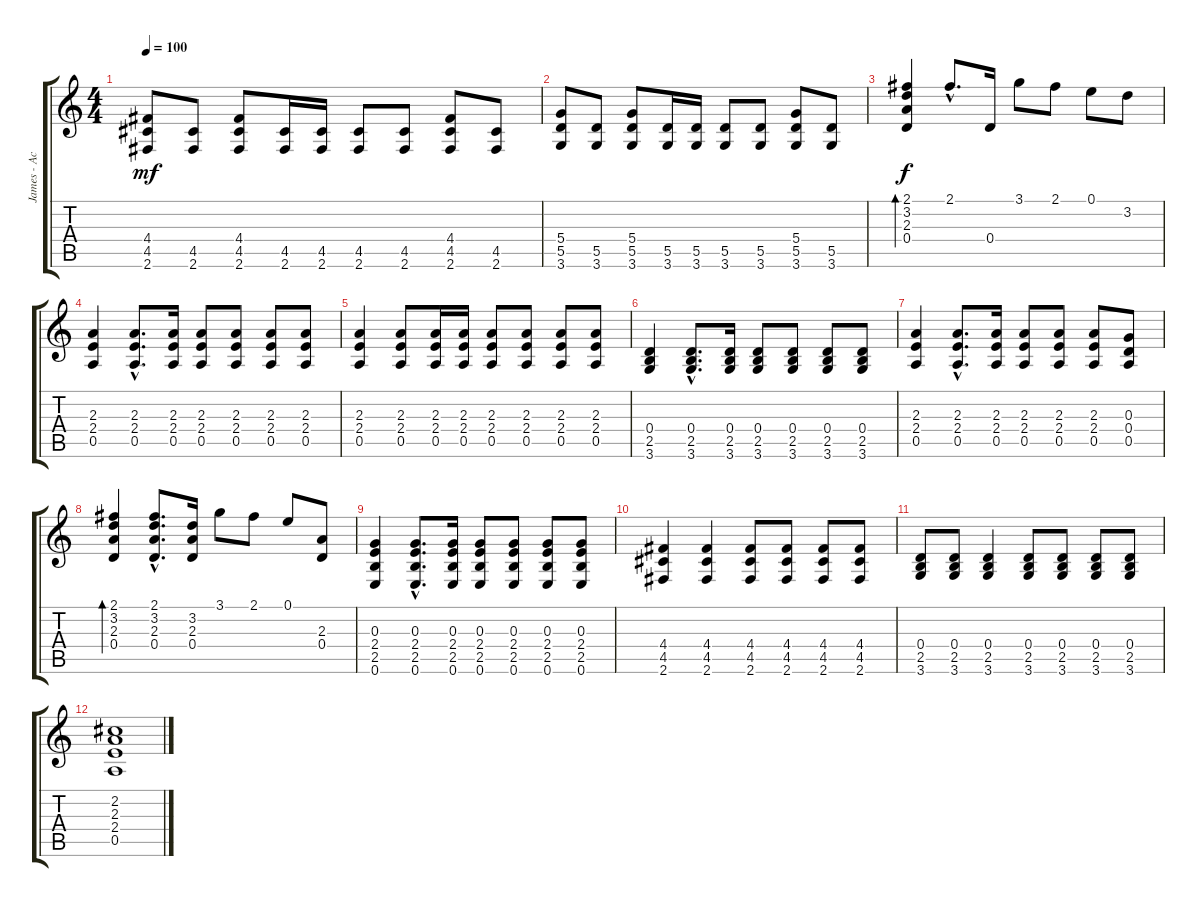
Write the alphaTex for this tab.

\track ("James - Acoustic Guitar" "James - Ac") {instrument acousticguitarsteel}
\staff {score tabs}
\tuning (E4 B3 G3 D3 A2 E2) {hide}
\ts (4 4)
\tempo 100
\clef g2
\ks c
(4.4 4.5 2.6).8{dy mf} (4.5 2.6).8 (4.4 4.5 2.6).8 (4.5 2.6).16 (4.5 2.6).16 (4.5 2.6).8 (4.5 2.6).8 (4.4 4.5 2.6).8 (4.5 2.6).8 |
(5.4 5.5 3.6).8 (5.5 3.6).8 (5.4 5.5 3.6).8 (5.5 3.6).16 (5.5 3.6).16 (5.5 3.6).8 (5.5 3.6).8 (5.4 5.5 3.6).8 (5.5 3.6).8 |
(2.1 3.2 2.3 0.4).4{bd 120 dy f} 2.1{hac}.8{d} 0.4.16 3.1.8 2.1.8 0.1.8 3.2.8 |
(2.3 2.4 0.5).4 (2.3{hac} 2.4{hac} 0.5{hac}).8{d} (2.3 2.4 0.5).16 (2.3 2.4 0.5).8 (2.3 2.4 0.5).8 (2.3 2.4 0.5).8 (2.3 2.4 0.5).8 |
(2.3 2.4 0.5).4 (2.3 2.4 0.5).8 (2.3 2.4 0.5).16 (2.3 2.4 0.5).16 (2.3 2.4 0.5).8 (2.3 2.4 0.5).8 (2.3 2.4 0.5).8 (2.3 2.4 0.5).8 |
(0.4 2.5 3.6).4 (0.4{hac} 2.5{hac} 3.6{hac}).8{d} (0.4 2.5 3.6).16 (0.4 2.5 3.6).8 (0.4 2.5 3.6).8 (0.4 2.5 3.6).8 (0.4 2.5 3.6).8 |
(2.3 2.4 0.5).4 (2.3{hac} 2.4{hac} 0.5{hac}).8{d} (2.3 2.4 0.5).16 (2.3 2.4 0.5).8 (2.3 2.4 0.5).8 (2.3 2.4 0.5).8 (0.3 0.4 0.5).8 |
(2.1 3.2 2.3 0.4).4{bd 120} (2.1{hac} 3.2{hac} 2.3{hac} 0.4{hac}).8{d} (3.2 2.3 0.4).16 3.1.8 2.1.8 0.1.8 (2.3 0.4).8 |
(0.3 2.4 2.5 0.6).4 (0.3{hac} 2.4{hac} 2.5{hac} 0.6{hac}).8{d} (0.3 2.4 2.5 0.6).16 (0.3 2.4 2.5 0.6).8 (0.3 2.4 2.5 0.6).8 (0.3 2.4 2.5 0.6).8 (0.3 2.4 2.5 0.6).8 |
(4.4 4.5 2.6).4 (4.4 4.5 2.6).4 (4.4 4.5 2.6).8 (4.4 4.5 2.6).8 (4.4 4.5 2.6).8 (4.4 4.5 2.6).8 |
(0.4 2.5 3.6).8 (0.4 2.5 3.6).8 (0.4 2.5 3.6).4 (0.4 2.5 3.6).8 (0.4 2.5 3.6).8 (0.4 2.5 3.6).8 (0.4 2.5 3.6).8 |
(2.2 2.3 2.4 0.5).1
